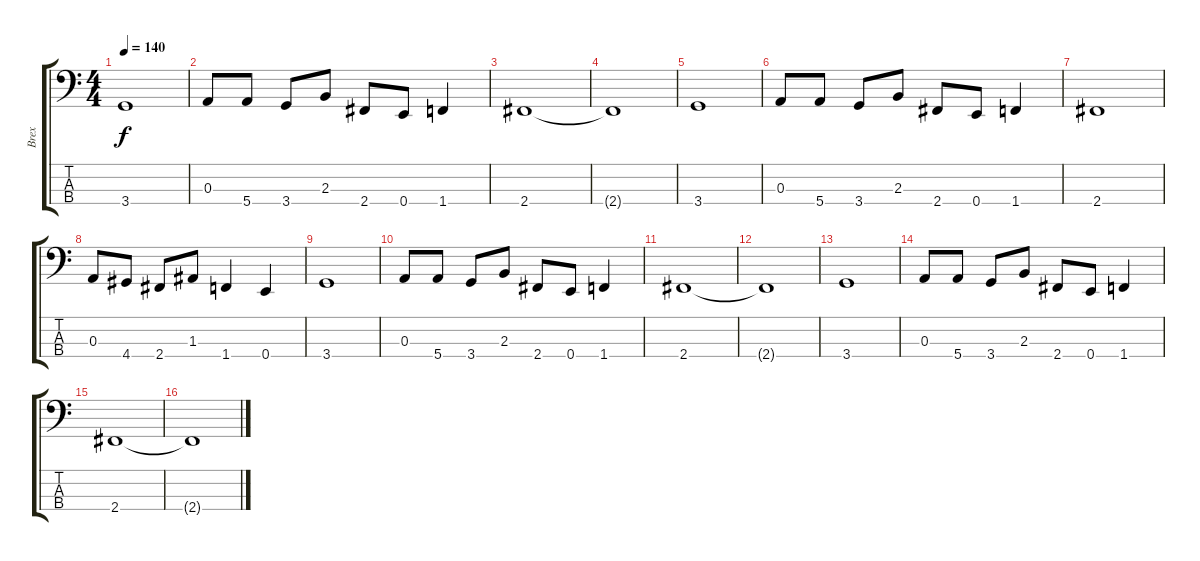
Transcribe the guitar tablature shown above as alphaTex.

\track ("Brex" "Brex") {instrument electricbassfinger}
\staff {score tabs}
\tuning (G2 D2 A1 E1) {hide}
\ts (4 4)
\tempo 140
\clef f4
\ks c
3.4.1{dy f} |
0.3.8 5.4.8 3.4.8 2.3.8 2.4.8 0.4.8 1.4.4 |
2.4.1 |
2.4{t}.1 |
3.4.1 |
0.3.8 5.4.8 3.4.8 2.3.8 2.4.8 0.4.8 1.4.4 |
2.4.1 |
0.3.8 4.4.8 2.4.8 1.3.8 1.4.4 0.4.4 |
3.4.1 |
0.3.8 5.4.8 3.4.8 2.3.8 2.4.8 0.4.8 1.4.4 |
2.4.1 |
2.4{t}.1 |
3.4.1 |
0.3.8 5.4.8 3.4.8 2.3.8 2.4.8 0.4.8 1.4.4 |
2.4.1 |
2.4{t}.1
